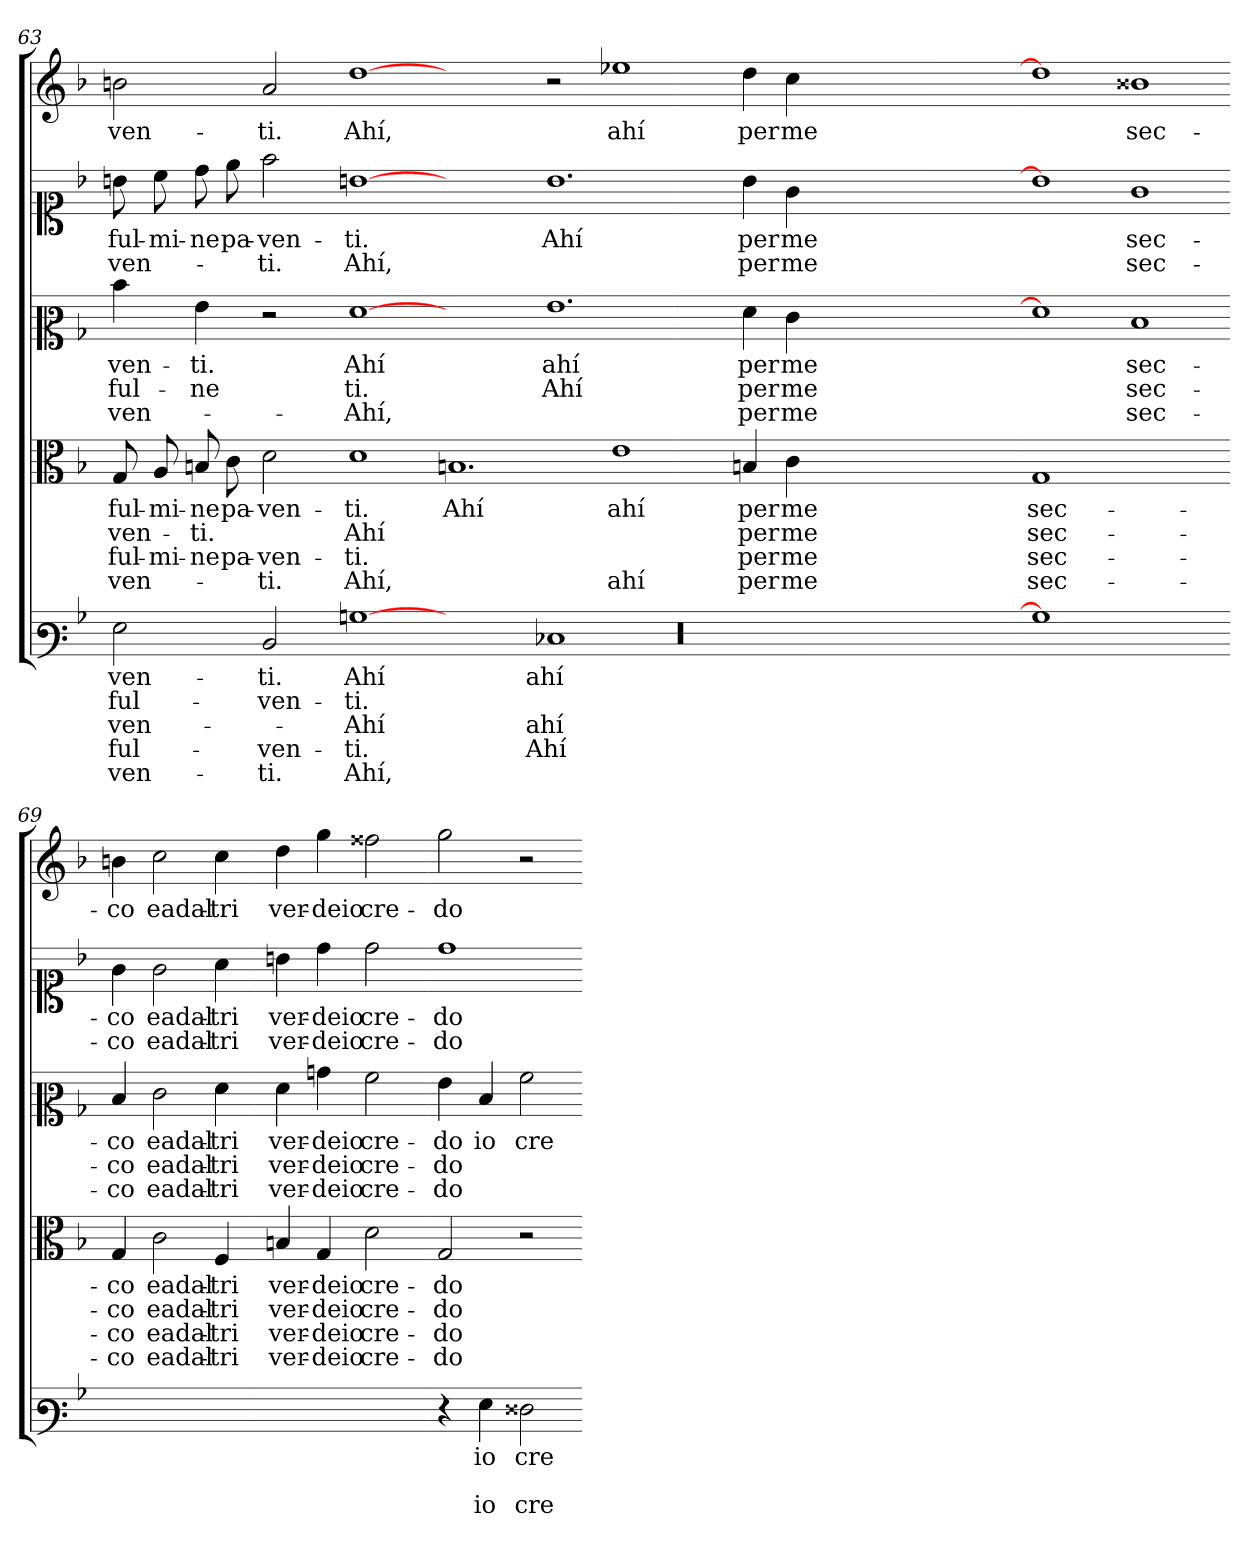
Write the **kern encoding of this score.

**kern	**text	**text	**text	**text	**text	**kern	**text	**text	**text	**text	**kern	**text	**text	**text	**kern	**text	**text	**kern	**text
*part5	*part5	*part5	*part5	*part5	*part5	*part4	*part4	*part4	*part4	*part4	*part3	*part3	*part3	*part3	*part2	*part2	*part2	*part1	*part1
*staff5	*staff5	*staff5	*staff5	*staff5	*staff5	*staff4	*staff4	*staff4	*staff4	*staff4	*staff3	*staff3	*staff3	*staff3	*staff2	*staff2	*staff2	*staff1	*staff1
*clefF3	*	*	*	*	*	*clefC3	*	*	*	*	*clefC2	*	*	*	*clefC1	*	*	*clefG2	*
*k[b-]	*	*	*	*	*	*k[b-]	*	*	*	*	*k[b-]	*	*	*	*k[b-]	*	*	*k[b-]	*
=63	=63	=63	=63	=63	=63	=63	=63	=63	=63	=63	=63	=63	=63	=63	=63	=63	=63	=63	=63
2G	ven-	ful-	ven-	ful-	ven-	8G	ful-	ven-	ful-	ven-	4dd	ven-	ful-	ven-	8bn	ful-	ven-	2b	ven-
.	.	.	.	.	.	8A	mi-	.	mi-	.	.	.	.	.	8cc	mi-	.	.	.
.	.	.	.	.	.	8Bn	ne	ti.	ne	.	4g	ti.	ne	.	8dd	ne	.	.	.
.	.	.	.	.	.	8c	pa-	.	pa-	.	.	.	.	.	8ee	pa-	.	.	.
2D	ti.	ven-	.	ven-	ti.	2d	ven-	.	ven-	ti.	2r	.	.	.	2ff	ven-	ti.	2a	ti.
=64-	=64-	=64-	=64-	=64-	=64-	=64-	=64-	=64-	=64-	=64-	=64-	=64-	=64-	=64-	=64-	=64-	=64-	=64-	=64-
[1B	Ahí	ti.	Ahí	ti.	Ahí,	1d	ti.	Ahí	ti.	Ahí,	[1f	Ahí	ti.	Ahí,	[1bn	ti.	Ahí,	[1dd	Ahí,
1ryy	.	.	.	.	.	1.Bn	Ahí	.	.	.	1ryy	.	.	.	1ryy	.	.	1ryy	.
1E-X	ahí	.	ahí	Ahí	.	.	.	.	.	.	1.g	ahí	Ahí	.	1.b	Ahí	.	2r	.
.	.	.	.	.	.	1e	ahí	.	.	ahí	.	.	.	.	.	.	.	1ee-X	ahí
00r	.	.	.	.	.	.	.	.	.	.	.	.	.	.	.	.	.	.	.
.	.	.	.	.	.	4Bn	per	per	per	per	4f	per	per	per	4b	per	per	4dd	per
.	.	.	.	.	.	4c	me	me	me	me	4e	me	me	me	4g	me	me	4cc	me
.	.	.	.	.	.	0.ryy	.	.	.	.	0.ryy	.	.	.	0.ryy	.	.	0.ryy	.
=68-	=68-	=68-	=68-	=68-	=68-	=68-	=68-	=68-	=68-	=68-	=68-	=68-	=68-	=68-	=68-	=68-	=68-	=68-	=68-
1B]	.	.	.	.	.	1G	sec-	sec-	sec-	sec-	1f]	.	.	.	1b]	.	.	1dd]	.
1ryy	.	.	.	.	.	1ryy	.	.	.	.	1d	sec-	sec-	sec-	1g	sec-	sec-	1b##X	sec-
=69-	=69-	=69-	=69-	=69-	=69-	=69-	=69-	=69-	=69-	=69-	=69-	=69-	=69-	=69-	=69-	=69-	=69-	=69-	=69-
1ryy	.	.	.	.	.	4G	co	co	co	co	4d	co	co	co	4g	co	co	4b	co
.	.	.	.	.	.	2c	eadal-	eadal-	eadal-	eadal-	2e	eadal-	eadal-	eadal-	2g	eadal-	eadal-	2cc	eadal-
.	.	.	.	.	.	4F	tri	tri	tri	tri	4f	tri	tri	tri	4a	tri	tri	4cc	tri
=70-	=70-	=70-	=70-	=70-	=70-	=70-	=70-	=70-	=70-	=70-	=70-	=70-	=70-	=70-	=70-	=70-	=70-	=70-	=70-
1ryy	.	.	.	.	.	4Bn	ver-	ver-	ver-	ver-	4f	ver-	ver-	ver-	4bn	ver-	ver-	4dd	ver-
.	.	.	.	.	.	4G	deio	deio	deio	deio	4bn	deio	deio	deio	4dd	deio	deio	4gg	deio
.	.	.	.	.	.	2d	cre-	cre-	cre-	cre-	2a	cre-	cre-	cre-	2dd	cre-	cre-	2ff##X	cre-
=71-	=71-	=71-	=71-	=71-	=71-	=71-	=71-	=71-	=71-	=71-	=71-	=71-	=71-	=71-	=71-	=71-	=71-	=71-	=71-
4r	.	.	.	.	.	2G	do	do	do	do	4g	do	do	do	1dd	do	do	2gg	do
4G	io	.	io	.	.	.	.	.	.	.	4d	io	.	.	.	.	.	.	.
2F##X	cre-	.	cre-	.	.	2r	.	.	.	.	2a	cre-	.	.	.	.	.	2r	.
=-	=-	=-	=-	=-	=-	=-	=-	=-	=-	=-	=-	=-	=-	=-	=-	=-	=-	=-	=-
*-	*-	*-	*-	*-	*-	*-	*-	*-	*-	*-	*-	*-	*-	*-	*-	*-	*-	*-	*-
